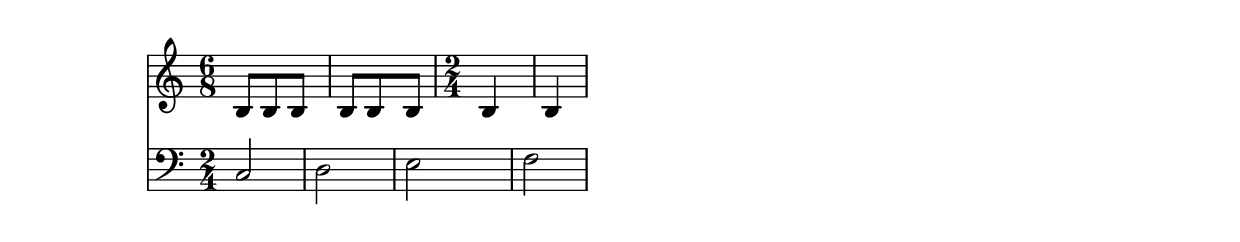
%%  Do not edit this file; it is auto-generated from LSR!
\version "2.11.35"

\header { texidoc = "
The measureLength variable, together with measurePosition, determines
when a barline is needed. However, when using \\compressMusic, the
scaling of durations makes it difficult to change time signatures
without making a mess of it. 

Therefore, measureLength has to be set manually, using the
ly:make-moment callback. The second argument has to be the same as the
second argument of \\compressMusic.
" }

\layout {
 \context { \Score
    \remove "Timing_translator"
    \remove "Default_bar_line_engraver"
 }
 \context {
   \Staff
   \consists "Timing_translator"
   \consists "Default_bar_line_engraver"
 }
}

<<
 \new Staff {
   \compressMusic #'( 8 . 5 ) {
     \time 6/8
     \set Timing.measureLength = #(ly:make-moment 3 5)
     b8 b b b b b
     \time 2/4
     \set Timing.measureLength = #(ly:make-moment 2 5)
     b4 b
     }
   }
 \new Staff {
   \clef bass
   \time 2/4
   c2 d e f  }
 >>

